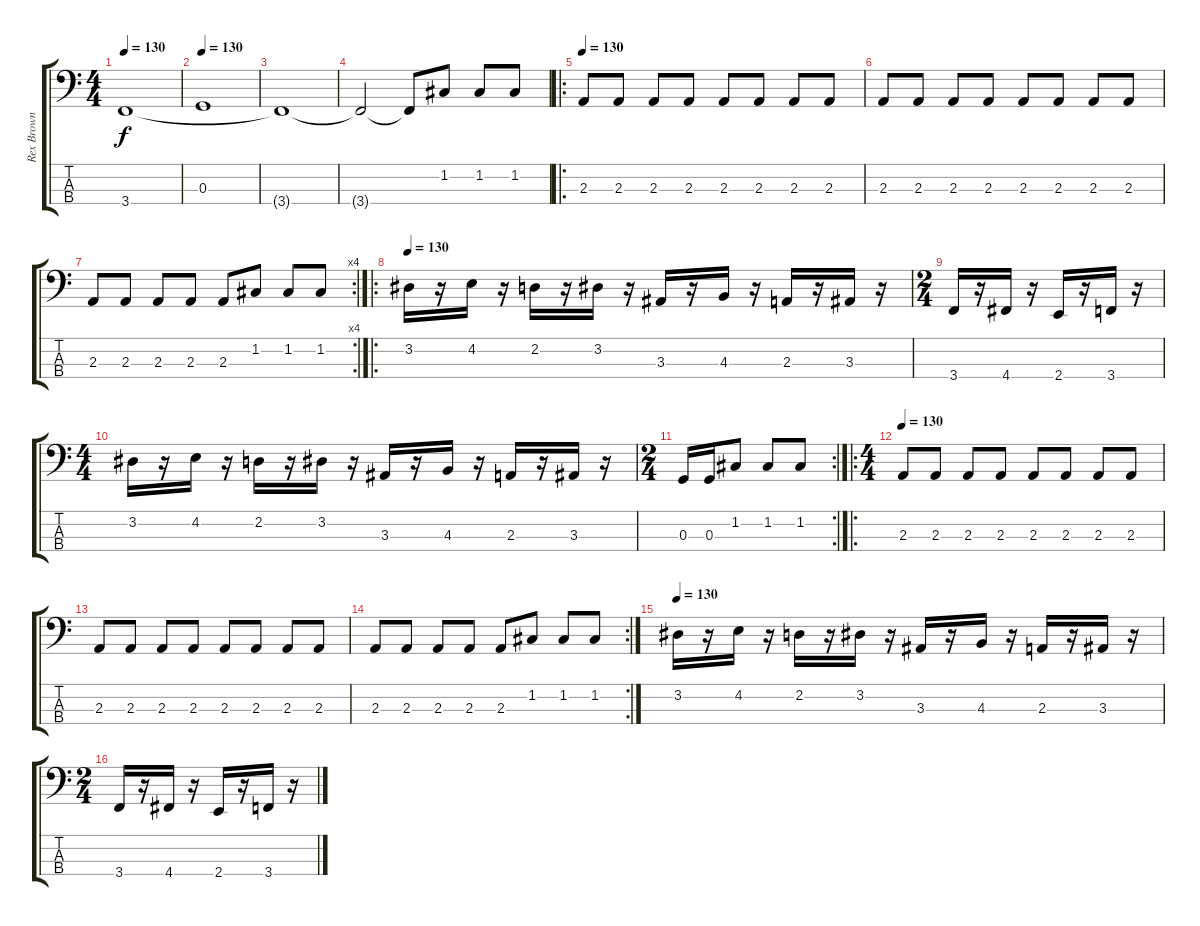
\track ("Rex Brown" "Rex Brown") {instrument electricbasspick}
\staff {score tabs}
\tuning (F2 C2 G1 D1) {hide}
\ts (4 4)
\tempo 130
\clef f4
\ks c
3.4{t}.1{dy f} |
\tempo 130
0.3.1 |
3.4{t}.1 |
3.4{t}.2 3.4{t}.8 1.2.8 1.2.8 1.2.8 |
\ro
\tempo 130
2.3.8 2.3.8 2.3.8 2.3.8 2.3.8 2.3.8 2.3.8 2.3.8 |
2.3.8 2.3.8 2.3.8 2.3.8 2.3.8 2.3.8 2.3.8 2.3.8 |
\rc 4
2.3.8 2.3.8 2.3.8 2.3.8 2.3.8 1.2.8 1.2.8 1.2.8 |
\ro
\tempo 130
3.2.16 r.16 4.2.16 r.16 2.2.16 r.16 3.2.16 r.16 3.3.16 r.16 4.3.16 r.16 2.3.16 r.16 3.3.16 r.16 |
\ts (2 4)
3.4.16 r.16 4.4.16 r.16 2.4.16 r.16 3.4.16 r.16 |
\ts (4 4)
3.2.16 r.16 4.2.16 r.16 2.2.16 r.16 3.2.16 r.16 3.3.16 r.16 4.3.16 r.16 2.3.16 r.16 3.3.16 r.16 |
\rc 2
\ts (2 4)
0.3.16 0.3.16 1.2.8 1.2.8 1.2.8 |
\ro
\ts (4 4)
\tempo 130
2.3.8 2.3.8 2.3.8 2.3.8 2.3.8 2.3.8 2.3.8 2.3.8 |
2.3.8 2.3.8 2.3.8 2.3.8 2.3.8 2.3.8 2.3.8 2.3.8 |
\rc 2
2.3.8 2.3.8 2.3.8 2.3.8 2.3.8 1.2.8 1.2.8 1.2.8 |
\tempo 130
3.2.16 r.16 4.2.16 r.16 2.2.16 r.16 3.2.16 r.16 3.3.16 r.16 4.3.16 r.16 2.3.16 r.16 3.3.16 r.16 |
\ts (2 4)
3.4.16 r.16 4.4.16 r.16 2.4.16 r.16 3.4.16 r.16
